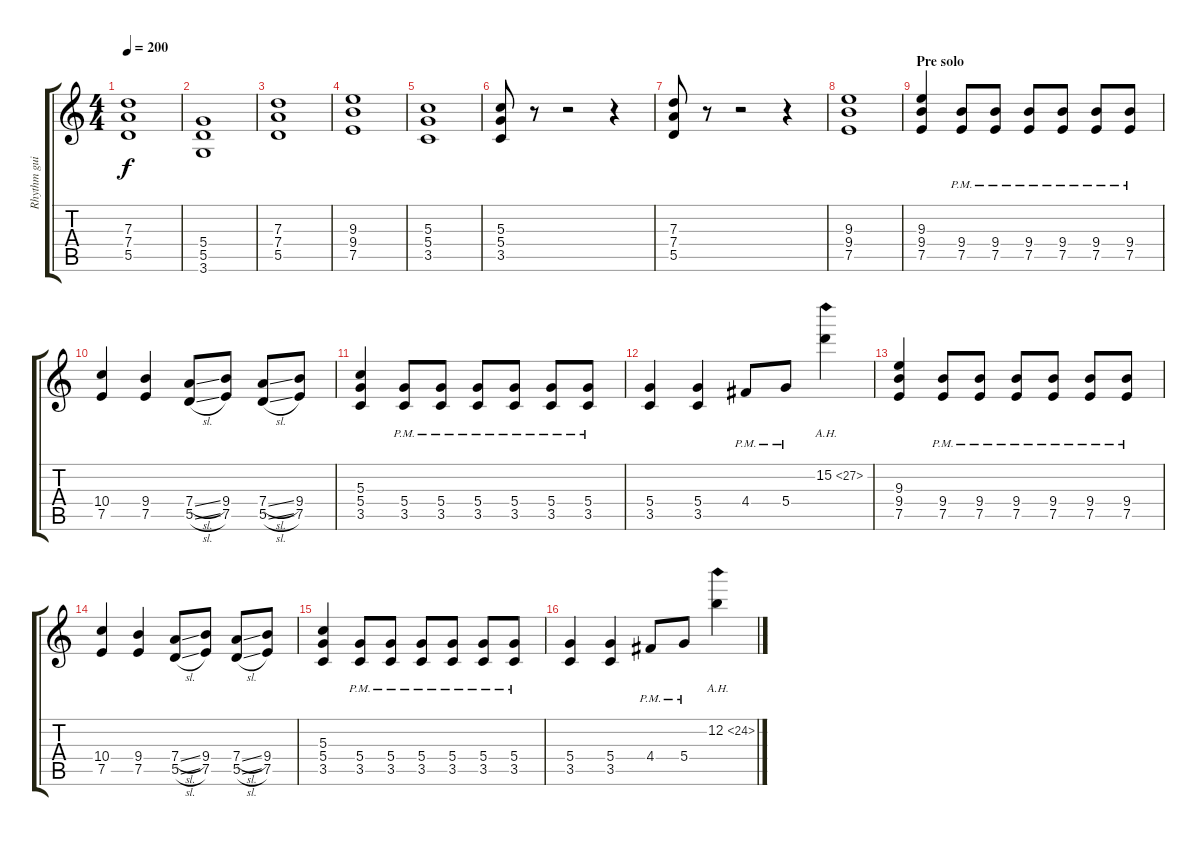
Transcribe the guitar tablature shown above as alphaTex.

\track ("Rhythm guitar 2" "Rhythm gui") {instrument overdrivenguitar}
\staff {score tabs}
\tuning (E4 B3 G3 D3 A2 E2) {hide}
\ts (4 4)
\tempo 200
\clef g2
\ks c
(7.3 7.4 5.5).1{dy f} |
(5.4 5.5 3.6).1 |
(7.3 7.4 5.5).1 |
(9.3 9.4 7.5).1 |
(5.3 5.4 3.5).1 |
(5.3 5.4 3.5).8 r.8 r.2 r.4 |
(7.3 7.4 5.5).8 r.8 r.2 r.4 |
(9.3 9.4 7.5).1 |
\section ("" "Pre solo")
(9.3 9.4 7.5).4 (9.4{pm} 7.5{pm}).8 (9.4{pm} 7.5{pm}).8 (9.4{pm} 7.5{pm}).8 (9.4{pm} 7.5{pm}).8 (9.4{pm} 7.5{pm}).8 (9.4{pm} 7.5{pm}).8 |
(10.4 7.5).4 (9.4 7.5).4 (7.4{sl} 5.5{sl}).8 (9.4 7.5).8 (7.4{sl} 5.5{sl}).8 (9.4 7.5).8 |
(5.3 5.4 3.5).4 (5.4{pm} 3.5{pm}).8 (5.4{pm} 3.5{pm}).8 (5.4{pm} 3.5{pm}).8 (5.4{pm} 3.5{pm}).8 (5.4{pm} 3.5{pm}).8 (5.4{pm} 3.5{pm}).8 |
(5.4 3.5).4 (5.4 3.5).4 4.4{pm}.8 5.4{pm}.8 15.2{ah 12}.4 |
(9.3 9.4 7.5).4 (9.4{pm} 7.5{pm}).8 (9.4{pm} 7.5{pm}).8 (9.4{pm} 7.5{pm}).8 (9.4{pm} 7.5{pm}).8 (9.4{pm} 7.5{pm}).8 (9.4{pm} 7.5{pm}).8 |
(10.4 7.5).4 (9.4 7.5).4 (7.4{sl} 5.5{sl}).8 (9.4 7.5).8 (7.4{sl} 5.5{sl}).8 (9.4 7.5).8 |
(5.3 5.4 3.5).4 (5.4{pm} 3.5{pm}).8 (5.4{pm} 3.5{pm}).8 (5.4{pm} 3.5{pm}).8 (5.4{pm} 3.5{pm}).8 (5.4{pm} 3.5{pm}).8 (5.4{pm} 3.5{pm}).8 |
(5.4 3.5).4 (5.4 3.5).4 4.4{pm}.8 5.4{pm}.8 12.2{ah 12}.4
